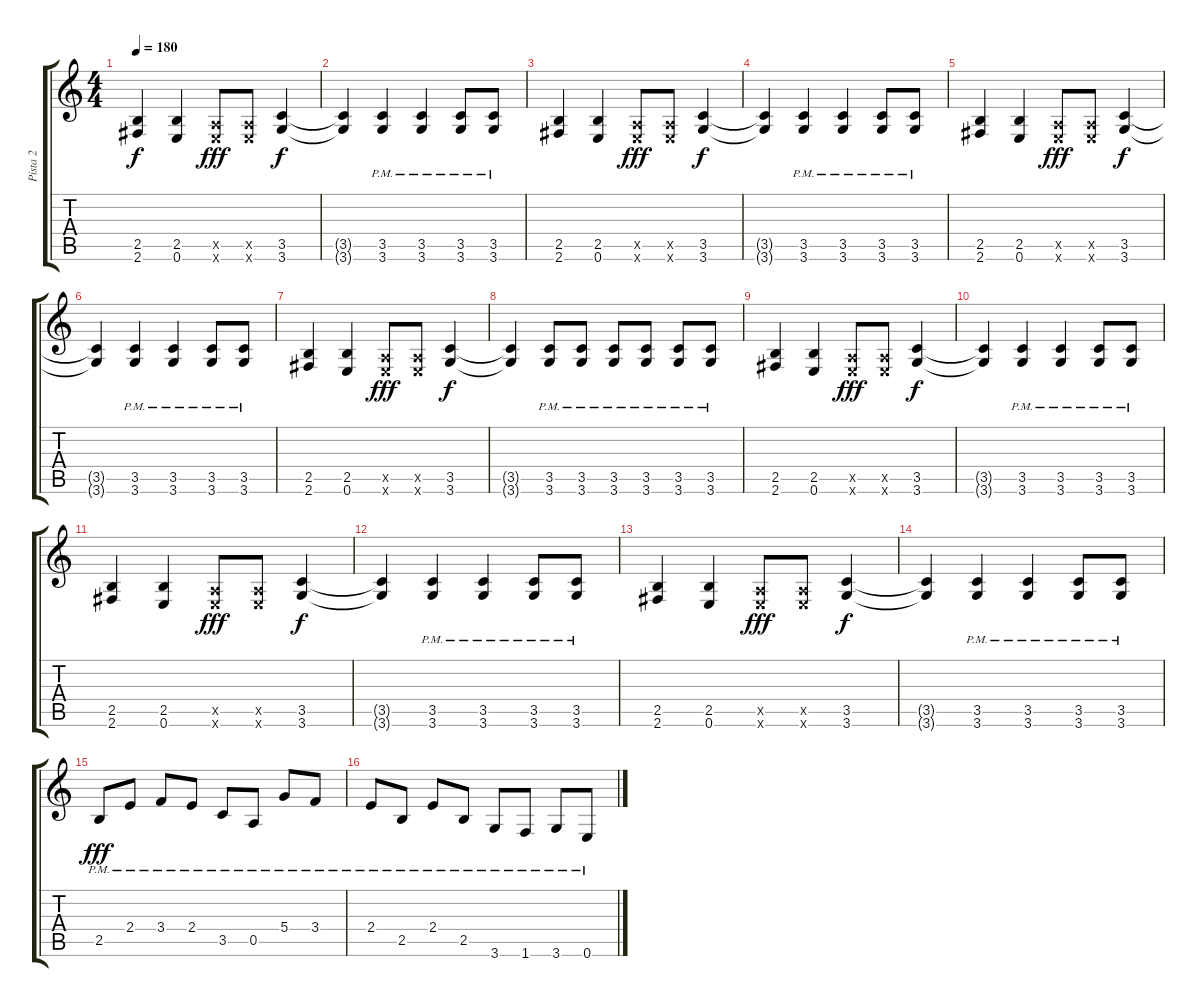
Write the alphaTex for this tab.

\track ("Pista 2" "Pista 2") {instrument distortionguitar}
\staff {score tabs}
\tuning (E4 B3 G3 D3 A2 E2) {hide}
\ts (4 4)
\tempo 180
\clef g2
\ks c
(2.5 2.6).4{dy f} (2.5 0.6).4 (0.5{x} 0.6{x}).8{dy fff} (0.5{x} 0.6{x}).8 (3.5 3.6).4{dy f} |
(3.5{t} 3.6{t}).4 (3.5{pm} 3.6{pm}).4 (3.5{pm} 3.6{pm}).4 (3.5{pm} 3.6{pm}).8 (3.5{pm} 3.6{pm}).8 |
(2.5 2.6).4 (2.5 0.6).4 (0.5{x} 0.6{x}).8{dy fff} (0.5{x} 0.6{x}).8 (3.5 3.6).4{dy f} |
(3.5{t} 3.6{t}).4 (3.5{pm} 3.6{pm}).4 (3.5{pm} 3.6{pm}).4 (3.5{pm} 3.6{pm}).8 (3.5{pm} 3.6{pm}).8 |
(2.5 2.6).4 (2.5 0.6).4 (0.5{x} 0.6{x}).8{dy fff} (0.5{x} 0.6{x}).8 (3.5 3.6).4{dy f} |
(3.5{t} 3.6{t}).4 (3.5{pm} 3.6{pm}).4 (3.5{pm} 3.6{pm}).4 (3.5{pm} 3.6{pm}).8 (3.5{pm} 3.6{pm}).8 |
(2.5 2.6).4 (2.5 0.6).4 (0.5{x} 0.6{x}).8{dy fff} (0.5{x} 0.6{x}).8 (3.5 3.6).4{dy f} |
(3.5{t} 3.6{t}).4 (3.5{pm} 3.6{pm}).8 (3.5{pm} 3.6{pm}).8 (3.5{pm} 3.6{pm}).8 (3.5{pm} 3.6{pm}).8 (3.5{pm} 3.6{pm}).8 (3.5{pm} 3.6{pm}).8 |
(2.5 2.6).4 (2.5 0.6).4 (0.5{x} 0.6{x}).8{dy fff} (0.5{x} 0.6{x}).8 (3.5 3.6).4{dy f} |
(3.5{t} 3.6{t}).4 (3.5{pm} 3.6{pm}).4 (3.5{pm} 3.6{pm}).4 (3.5{pm} 3.6{pm}).8 (3.5{pm} 3.6{pm}).8 |
(2.5 2.6).4 (2.5 0.6).4 (0.5{x} 0.6{x}).8{dy fff} (0.5{x} 0.6{x}).8 (3.5 3.6).4{dy f} |
(3.5{t} 3.6{t}).4 (3.5{pm} 3.6{pm}).4 (3.5{pm} 3.6{pm}).4 (3.5{pm} 3.6{pm}).8 (3.5{pm} 3.6{pm}).8 |
(2.5 2.6).4 (2.5 0.6).4 (0.5{x} 0.6{x}).8{dy fff} (0.5{x} 0.6{x}).8 (3.5 3.6).4{dy f} |
(3.5{t} 3.6{t}).4 (3.5{pm} 3.6{pm}).4 (3.5{pm} 3.6{pm}).4 (3.5{pm} 3.6{pm}).8 (3.5{pm} 3.6{pm}).8 |
2.5{pm}.8{dy fff} 2.4{pm}.8 3.4{pm}.8 2.4{pm}.8 3.5{pm}.8 0.5{pm}.8 5.4{pm}.8 3.4{pm}.8 |
2.4{pm}.8 2.5{pm}.8 2.4{pm}.8 2.5{pm}.8 3.6{pm}.8 1.6{pm}.8 3.6{pm}.8 0.6{pm}.8
